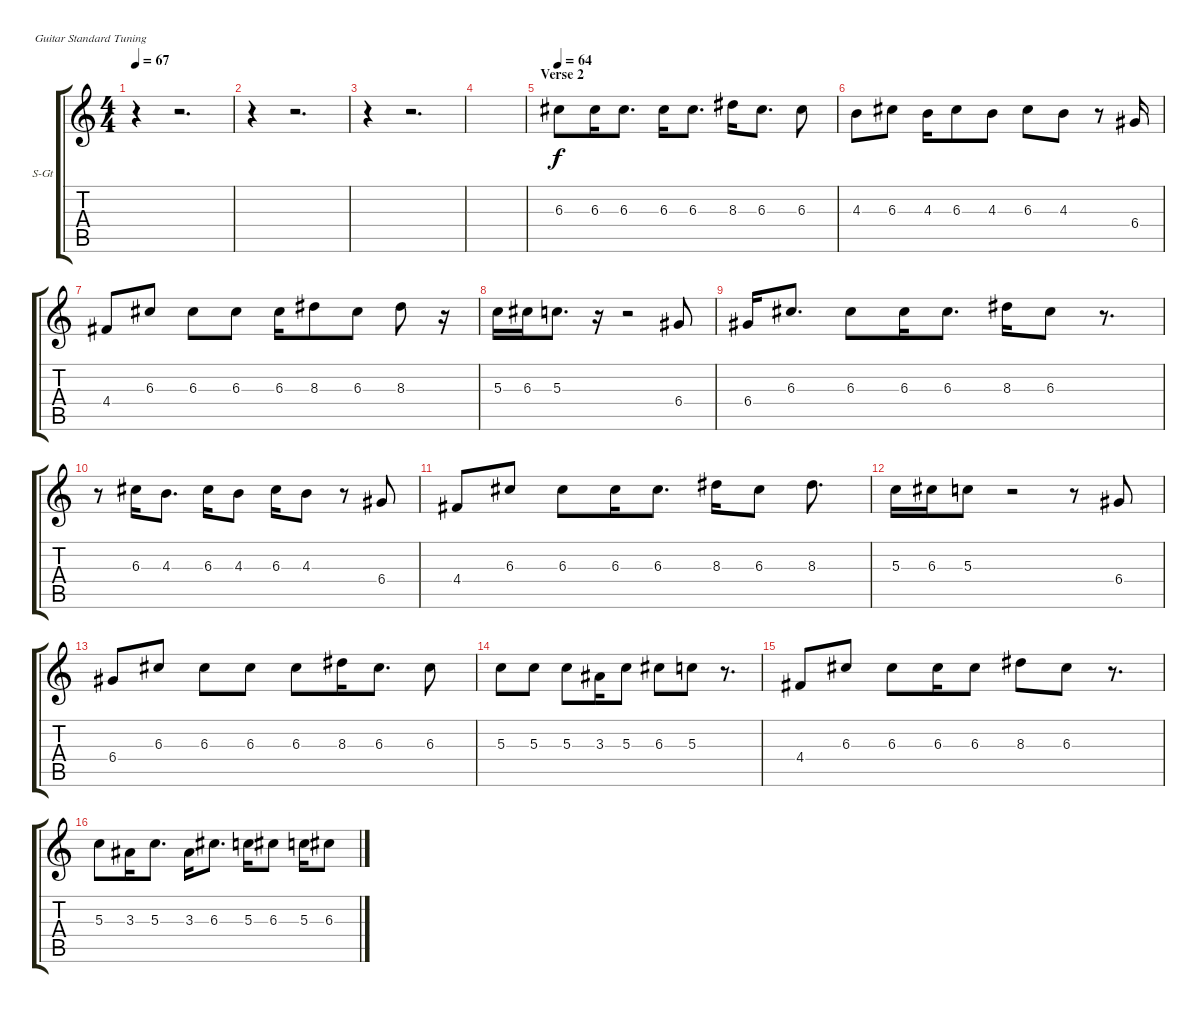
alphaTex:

\bracketExtendMode groupsimilarinstruments
\firstSystemTrackNameOrientation horizontal
\otherSystemsTrackNameOrientation horizontal
\track ("David (vocal)" "S-Gt") {instrument choiraahs}
\staff {score tabs}
\tuning (E4 B3 G3 D3 A2 E2)
\displaytranspose 12
\ts (4 4)
\tempo 67
\clef g2
\ks c
r.4{dy f} r.2{d} |
r.4 r.2{d} |
r.4 r.2{d} |
|
\section ("" "Verse 2")
\tempo 64
6.3.8 6.3.16 6.3.8{d} 6.3.16 6.3.8{d} 8.3.16 6.3.8{d} 6.3.8 |
4.3.8 6.3.8 4.3.16 6.3.8 4.3.8 6.3.8 4.3.8 r.8 6.4.16 |
4.4.8 6.3.8 6.3.8 6.3.8 6.3.16 8.3.8 6.3.8 8.3.8 r.16 |
5.3.16 6.3.16 5.3.8{d} r.16 r.2 6.4.8 |
6.4.16 6.3.8{d} 6.3.8 6.3.16 6.3.8{d} 8.3.16 6.3.8 r.8{d} |
r.8 6.3.16 4.3.8{d} 6.3.16 4.3.8 6.3.16 4.3.8 r.8 6.4.8 |
4.4.8 6.3.8 6.3.8 6.3.16 6.3.8{d} 8.3.16 6.3.8 8.3.8{d} |
5.3.16 6.3.16 5.3.8 r.2 r.8 6.4.8 |
6.4.8 6.3.8 6.3.8 6.3.8 6.3.8 8.3.16 6.3.8{d} 6.3.8 |
5.3.8 5.3.8 5.3.8 3.3.16 5.3.8 6.3.8 5.3.8 r.8{d} |
4.4.8 6.3.8 6.3.8 6.3.16 6.3.8 8.3.8 6.3.8 r.8{d} |
5.3.8 3.3.16 5.3.8{d} 3.3.16 6.3.8{d} 5.3.16 6.3.8 5.3.16 6.3.8
